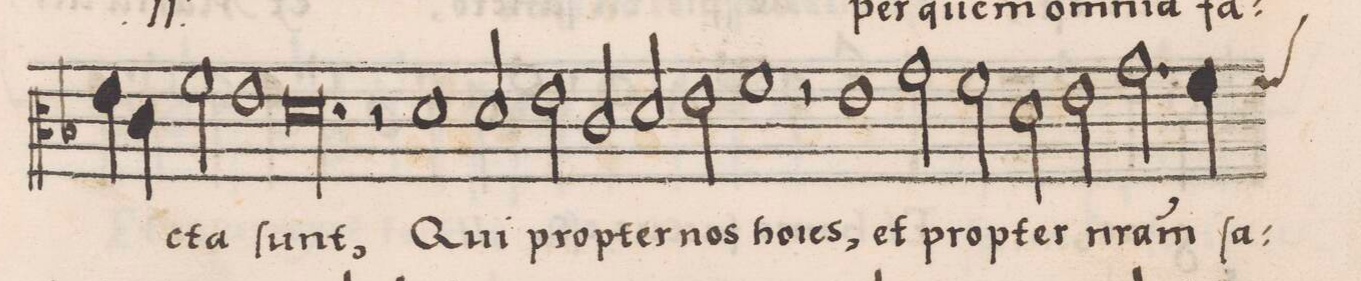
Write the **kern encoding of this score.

**kern	**text
*I"CANTVS	*
*clefC3	*
*k[b-]	*
*M2/1	*
4e\	.
4c\	.
2f\	-cta
=56-	=56-
1e	.
00.d	ſunt,
=57-	=57-
=58-	=58-
=59-	=59-
2r	.
1d\	Qui
=60-	=60-
2d/	prop-
2e\	-ter
2c/	nos
=61-	=61-
2d/	ho-
2e\	-(m)i-
1f	-nes,
=62-	=62-
2r	.
1e	et
2g\	prop-
=63-	=63-
2f\	-ter
2d\	n(os-
2e\	-t)ram
2.g\	ſa-
=64-	=64-
*custos:f	*
4f\	.
*-	*-
